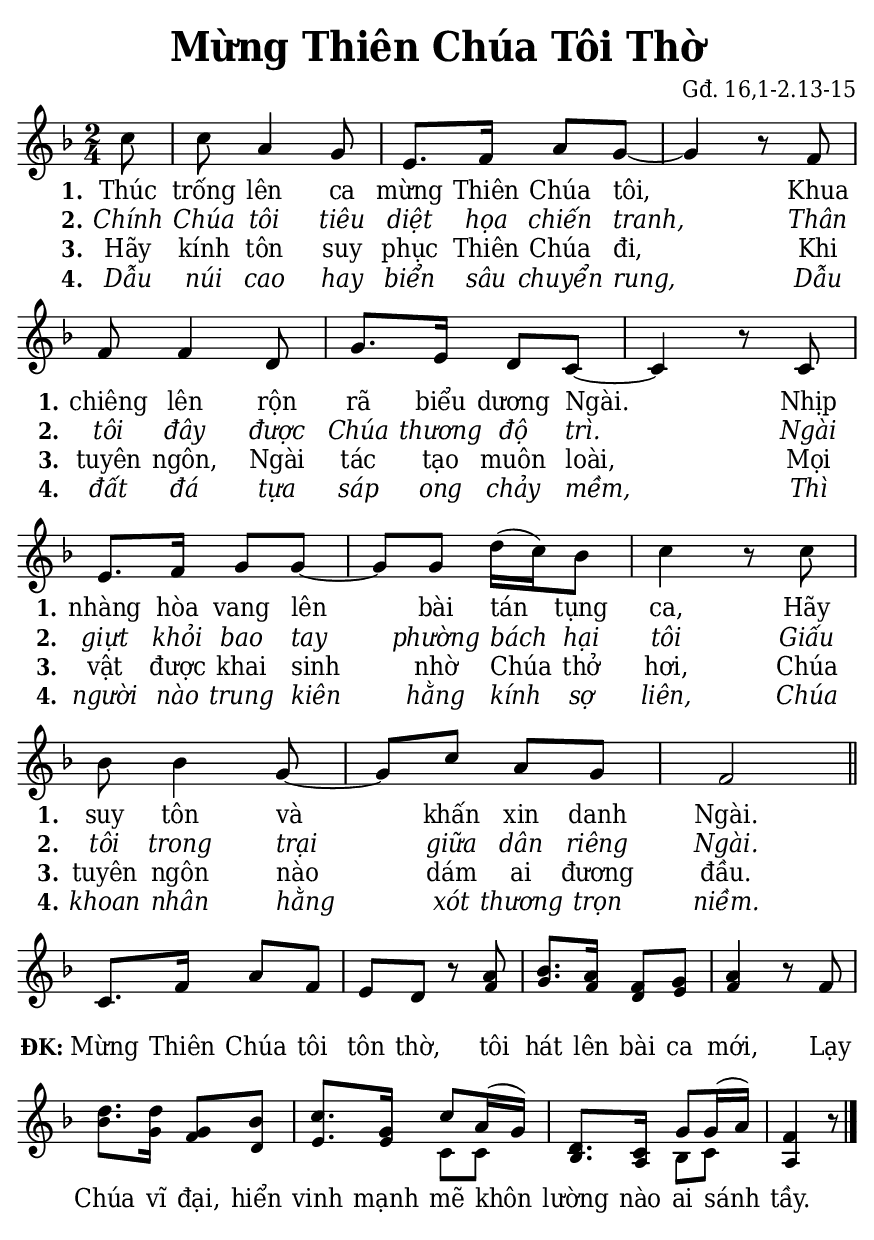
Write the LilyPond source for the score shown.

% Cài đặt chung\
\version "2.22.1"
\include "english.ly"

\header {
  title = \markup { \fontsize #1 "Mừng Thiên Chúa Tôi Thờ" }
  composer = "Gđ. 16,1-2.13-15"
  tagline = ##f
}

% Nhạc phiên khúc
nhacPhienKhucSop = \relative c'' {
  \partial 8 c8 |
  c a4 g8 |
  e8. f16 a8 g ~ |
  g4 r8 f |
  f f4 d8 |
  g8. e16 d8 c ~ |
  c4 r8 c |
  e8. f16 g8 g ~ |
  g g d'16 (c) bf8 |
  c4 r8 c |
  bf bf4 g8 ~ |
  g c a g |
  f2 \bar "||" \break
  
  <> \tweak extra-offset #'(-7.5 . -2.5) _\markup { \bold "ĐK:" }
  c8. f16 a8 f |
  e8 d r a' |
  bf8. a16 f8 g |
  a4 r8 f |
  d'8. d16 g,8 bf |
  c8. g16 c8 a16 (g) |
  d8. c16 g'8 g16 (a) |
  f4 r8 \bar "|."
}

nhacPhienKhucAlto = \relative c' {
  r8 |
  R2*12
  c8. f16 a8 f |
  e8 d r f |
  g8. f16 d8 e |
  f4 r8 f |
  bf8. g16 f8 d |
  e8. e16 c8 [c] |
  bf8. a16 bf8 [c] |
  a4 r8
}

% Lời phiên khúc
loiPhienKhucSop = \lyrics {
  <<
    {
      \set stanza = "1."
      Thúc trống lên ca mừng Thiên Chúa tôi,
      Khua chiêng lên rộn rã biểu dương Ngài.
      Nhịp nhàng hòa vang lên bài tán tụng ca,
      Hãy suy tôn và khấn xin danh Ngài.
    }
    \new Lyrics {
	    \set associatedVoice = "beSop"
	    \set stanza = "2."
      \override Lyrics.LyricText.font-shape = #'italic
	    Chính Chúa tôi tiêu diệt họa chiến tranh,
	    Thân tôi đây được Chúa thương độ trì.
	    Ngài giựt khỏi bao tay phường bách hại tôi
	    Giấu tôi trong trại giữa dân riêng Ngài.
    }
    \new Lyrics {
	    \set associatedVoice = "beSop"
	    \set stanza = "3."
	    Hãy kính tôn suy phục Thiên Chúa đi,
	    Khi tuyên ngôn, Ngài tác tạo muôn loài,
	    Mọi vật được khai sinh nhờ Chúa thở hơi,
	    Chúa tuyên ngôn nào dám ai đương đầu.
    }
    \new Lyrics {
	    \set associatedVoice = "beSop"
	    \set stanza = "4."
      \override Lyrics.LyricText.font-shape = #'italic
	    Dẫu núi cao hay biển sâu chuyển rung,
	    Dẫu đất đá tựa sáp ong chảy mềm,
	    Thì người nào trung kiên hằng kính sợ liên,
	    Chúa khoan nhân hằng xót thương trọn niềm.
    }
  >>
  %\set stanza = "ĐK:"
  \set stanza = ""
  Mừng Thiên Chúa tôi tôn thờ,
  tôi hát lên bài ca mới,
  Lạy Chúa vĩ đại, hiển vinh
  mạnh mẽ khôn lường nào ai sánh tầy.
}

% Dàn trang
\paper {
  #(set-paper-size "a5")
  top-margin = 3\mm
  bottom-margin = 3\mm
  left-margin = 3\mm
  right-margin = 3\mm
  indent = #0
  #(define fonts
	 (make-pango-font-tree "Deja Vu Serif Condensed"
	 		       "Deja Vu Serif Condensed"
			       "Deja Vu Serif Condensed"
			       (/ 20 20)))
  print-page-number = ##f
  system-system-spacing = #'((basic-distance . 0.1) (padding . 2))
  page-count = 1
}

TongNhip = {
  \key f \major \time 2/4
  \set Timing.beamExceptions = #'()
  \set Timing.baseMoment = #(ly:make-moment 1/4)
}

% mã nguồn cho những chức năng chưa hỗ trợ trong phiên bản lilypond hiện tại
% cung cấp bởi cộng đồng lilypond khi gửi email đến lilypond-user@gnu.org
% Đổi kích thước nốt cho bè phụ
notBePhu =
#(define-music-function (font-size music) (number? ly:music?)
   (for-some-music
     (lambda (m)
       (if (music-is-of-type? m 'rhythmic-event)
           (begin
             (set! (ly:music-property m 'tweaks)
                   (cons `(font-size . ,font-size)
                         (ly:music-property m 'tweaks)))
             #t)
           #f))
     music)
   music)

% in số phiên khúc trên mỗi dòng
#(define (add-grob-definition grob-name grob-entry)
    (set! all-grob-descriptions
          (cons ((@@ (lily) completize-grob-entry)
                 (cons grob-name grob-entry))
                all-grob-descriptions)))

#(add-grob-definition
   'StanzaNumberSpanner
   `((direction . ,LEFT)
     (font-series . bold)
     (padding . 1)
     (side-axis . ,X)
     (stencil . ,ly:text-interface::print)
     (X-offset . ,ly:side-position-interface::x-aligned-side)
     (Y-extent . ,grob::always-Y-extent-from-stencil)
     (meta . ((class . Spanner)
              (interfaces . (font-interface
                             side-position-interface
                             stanza-number-interface
                             text-interface))))))

\layout {
   \context {
     \Global
     \grobdescriptions #all-grob-descriptions
   }
   \context {
     \Score
     \remove Stanza_number_align_engraver
     \consists
       #(lambda (context)
          (let ((texts '())
                (syllables '()))
            (make-engraver
             (acknowledgers
              ((stanza-number-interface engraver grob source-engraver)
                 (set! texts (cons grob texts)))
              ((lyric-syllable-interface engraver grob source-engraver)
                 (set! syllables (cons grob syllables))))
             ((stop-translation-timestep engraver)
                (for-each
                 (lambda (text)
                   (for-each
                    (lambda (syllable)
                      (ly:pointer-group-interface::add-grob text
'side-support-elements syllable))
                    syllables))
                 texts)
                (set! syllables '())))))
   }
   \context {
     \Lyrics
     \remove Stanza_number_engraver
     \consists
       #(lambda (context)
          (let ((text #f)
                (last-stanza #f))
            (make-engraver
             ((process-music engraver)
                (let ((stanza (ly:context-property context 'stanza #f)))
                  (if (and stanza (not (equal? stanza last-stanza)))
                      (let ((column (ly:context-property context
'currentCommandColumn)))
                        (set! last-stanza stanza)
                        (if text
                            (ly:spanner-set-bound! text RIGHT column))

                        (set! text (ly:engraver-make-grob engraver
'StanzaNumberSpanner '()))
                        (ly:grob-set-property! text 'text stanza)
                        (ly:spanner-set-bound! text LEFT column)))))
             ((finalize engraver)
                (if text
                    (let ((column (ly:context-property context
'currentCommandColumn)))
                      (ly:spanner-set-bound! text RIGHT column)))))))
     \override StanzaNumberSpanner.horizon-padding = 10000
   }
}
% kết thúc mã nguồn

\score {
  \new ChoirStaff <<
    \new Staff \with {
        \consists "Merge_rests_engraver"
        printPartCombineTexts = ##f
      }
      <<
      \new Voice \TongNhip \partCombine 
        \nhacPhienKhucSop
        \notBePhu -1 { \nhacPhienKhucAlto }
      \new NullVoice = beSop \nhacPhienKhucSop
      \new Lyrics \lyricsto beSop \loiPhienKhucSop
      >>
  >>
  \layout {
    \override Lyrics.LyricSpace.minimum-distance = #1
    \override Score.BarNumber.break-visibility = ##(#f #f #f)
    \override Score.SpacingSpanner.uniform-stretching = ##t
  } 
}
